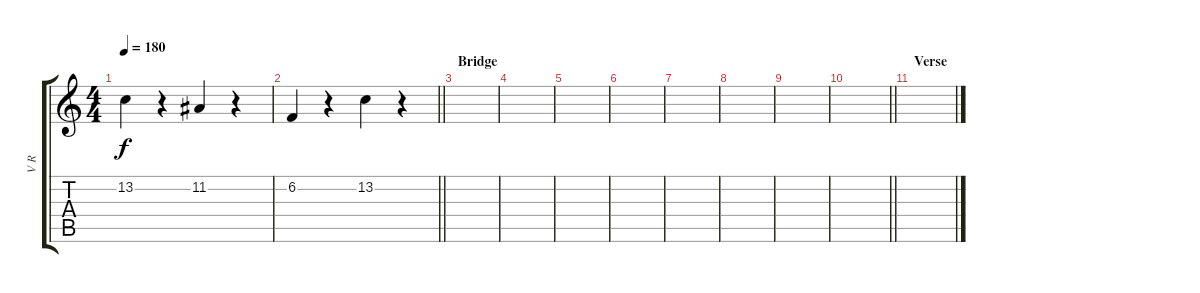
\track ("V R" "V R") {instrument stringensemble1}
\staff {score tabs}
\tuning (E4 B3 G3 D3 A2 D2) {hide}
\ts (4 4)
\tempo 180
\clef g2
\ks c
13.2.4{dy f} r.4 11.2.4 r.4 |
\barLineRight lightlight
6.2.4 r.4 13.2.4 r.4 |
\section ("" "Bridge")
|
|
|
|
|
|
|
\barLineRight lightlight
|
\section ("" "Verse")
